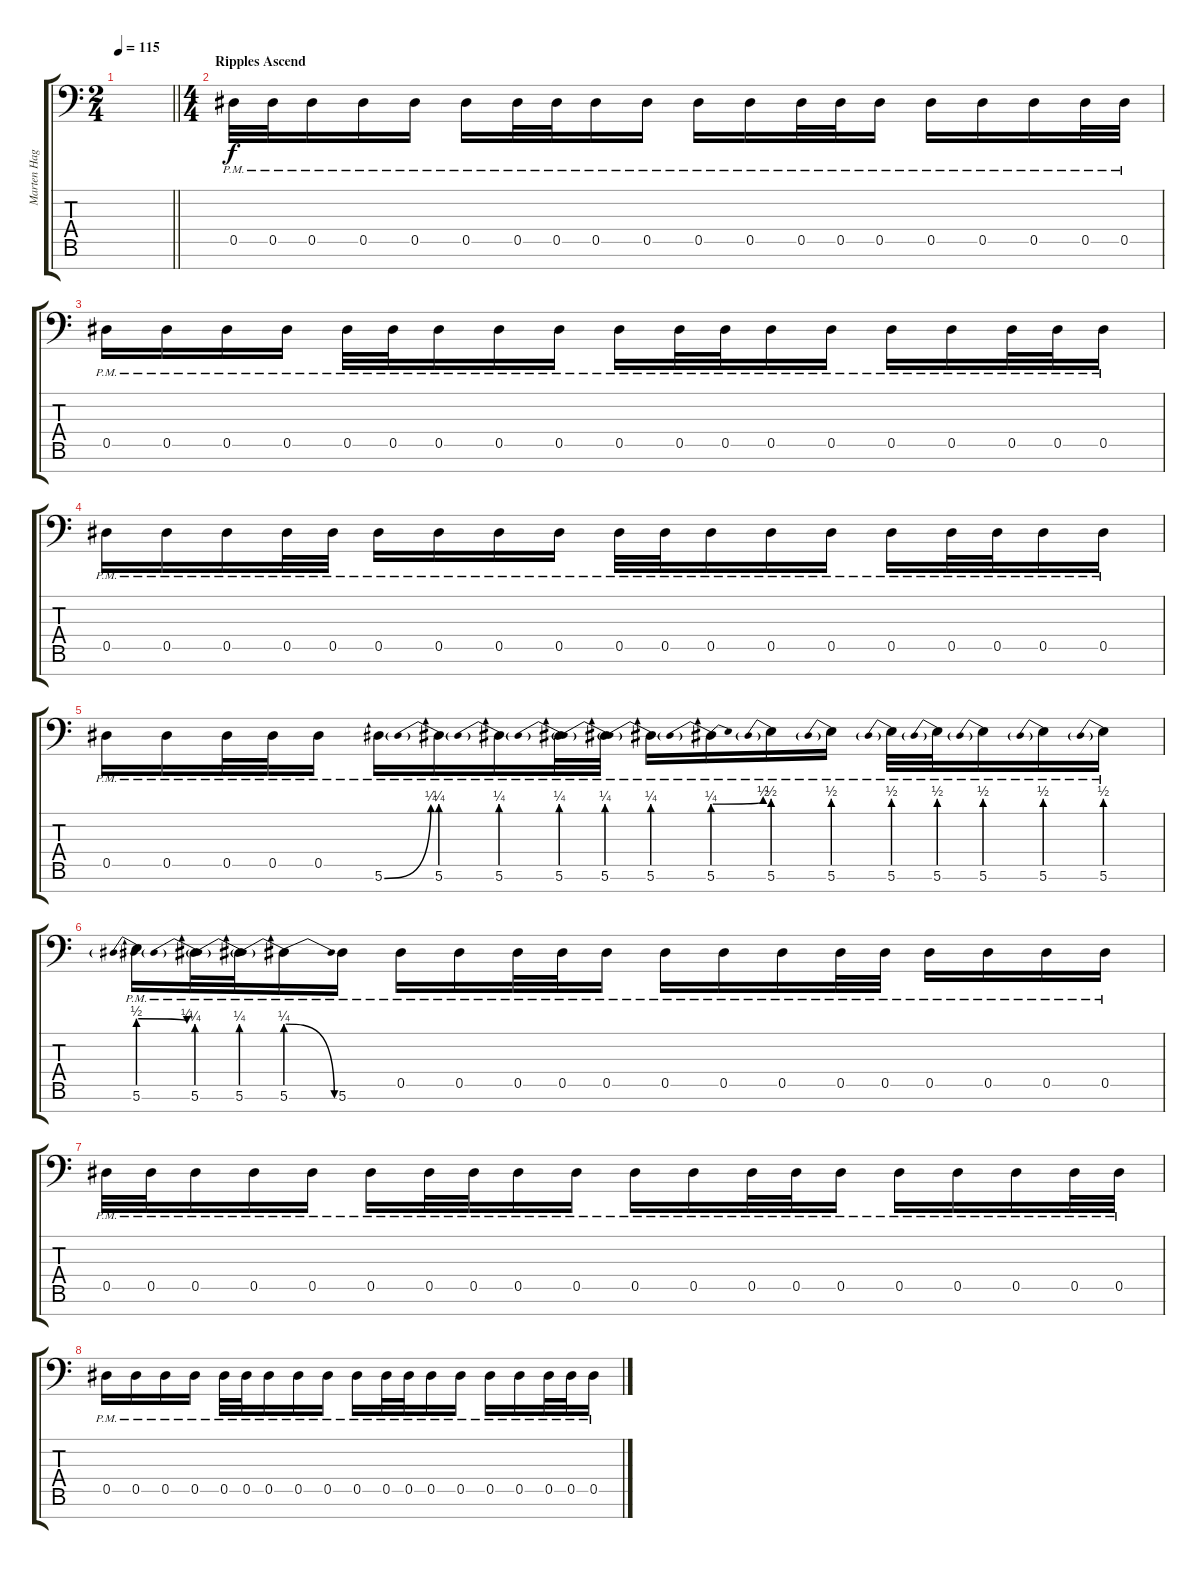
\track ("Marten Hagstrom (Guitar 2)" "Marten Hag") {instrument overdrivenguitar}
\staff {score tabs}
\tuning (Bb3 F3 Db3 Ab2 Eb2 Bb1 F1) {hide}
\ts (2 4)
\tempo 115
\clef f4
\barLineRight lightlight
\ks c
|
\ts (4 4)
\section ("" "Ripples Ascend")
0.5{pm}.32 0.5{pm}.32 0.5{pm}.16 0.5{pm}.16 0.5{pm}.16 0.5{pm}.16 0.5{pm}.32 0.5{pm}.32 0.5{pm}.16 0.5{pm}.16 0.5{pm}.16 0.5{pm}.16 0.5{pm}.32 0.5{pm}.32 0.5{pm}.16 0.5{pm}.16 0.5{pm}.16 0.5{pm}.16 0.5{pm}.32 0.5{pm}.32 |
0.5{pm}.16 0.5{pm}.16 0.5{pm}.16 0.5{pm}.16 0.5{pm}.32 0.5{pm}.32 0.5{pm}.16 0.5{pm}.16 0.5{pm}.16 0.5{pm}.16 0.5{pm}.32 0.5{pm}.32 0.5{pm}.16 0.5{pm}.16 0.5{pm}.16 0.5{pm}.16 0.5{pm}.32 0.5{pm}.32 0.5{pm}.16 |
0.5{pm}.16 0.5{pm}.16 0.5{pm}.16 0.5{pm}.32 0.5{pm}.32 0.5{pm}.16 0.5{pm}.16 0.5{pm}.16 0.5{pm}.16 0.5{pm}.32 0.5{pm}.32 0.5{pm}.16 0.5{pm}.16 0.5{pm}.16 0.5{pm}.16 0.5{pm}.32 0.5{pm}.32 0.5{pm}.16 0.5{pm}.16 |
0.5{pm}.16 0.5{pm}.16 0.5{pm}.32 0.5{pm}.32 0.5{pm}.16 5.6{be (bend 0 0 60 1) pm}.16 5.6{be (prebend 0 1 60 1) pm}.16 5.6{be (prebend 0 1 60 1) pm}.16 5.6{be (prebend 0 1 60 1) pm}.32 5.6{be (prebend 0 1 60 1) pm}.32 5.6{be (prebend 0 1 60 1) pm}.16 5.6{be (prebendbend 0 1 60 2) pm}.16 5.6{be (prebend 0 2 60 2) pm}.16 5.6{be (prebend 0 2 60 2) pm}.16 5.6{be (prebend 0 2 60 2) pm}.32 5.6{be (prebend 0 2 60 2) pm}.32 5.6{be (prebend 0 2 60 2) pm}.16 5.6{be (prebend 0 2 60 2) pm}.16 5.6{be (prebend 0 2 60 2) pm}.16 |
5.6{be (prebendrelease 0 2 60 1) pm}.16 5.6{be (prebend 0 1 60 1) pm}.32 5.6{be (prebend 0 1 60 1) pm}.32 5.6{be (prebendrelease 0 1 60 0) pm}.16 5.6{pm}.16 0.5{pm}.16 0.5{pm}.16 0.5{pm}.32 0.5{pm}.32 0.5{pm}.16 0.5{pm}.16 0.5{pm}.16 0.5{pm}.16 0.5{pm}.32 0.5{pm}.32 0.5{pm}.16 0.5{pm}.16 0.5{pm}.16 0.5{pm}.16 |
0.5{pm}.32 0.5{pm}.32 0.5{pm}.16 0.5{pm}.16 0.5{pm}.16 0.5{pm}.16 0.5{pm}.32 0.5{pm}.32 0.5{pm}.16 0.5{pm}.16 0.5{pm}.16 0.5{pm}.16 0.5{pm}.32 0.5{pm}.32 0.5{pm}.16 0.5{pm}.16 0.5{pm}.16 0.5{pm}.16 0.5{pm}.32 0.5{pm}.32 |
0.5{pm}.16 0.5{pm}.16 0.5{pm}.16 0.5{pm}.16 0.5{pm}.32 0.5{pm}.32 0.5{pm}.16 0.5{pm}.16 0.5{pm}.16 0.5{pm}.16 0.5{pm}.32 0.5{pm}.32 0.5{pm}.16 0.5{pm}.16 0.5{pm}.16 0.5{pm}.16 0.5{pm}.32 0.5{pm}.32 0.5{pm}.16
